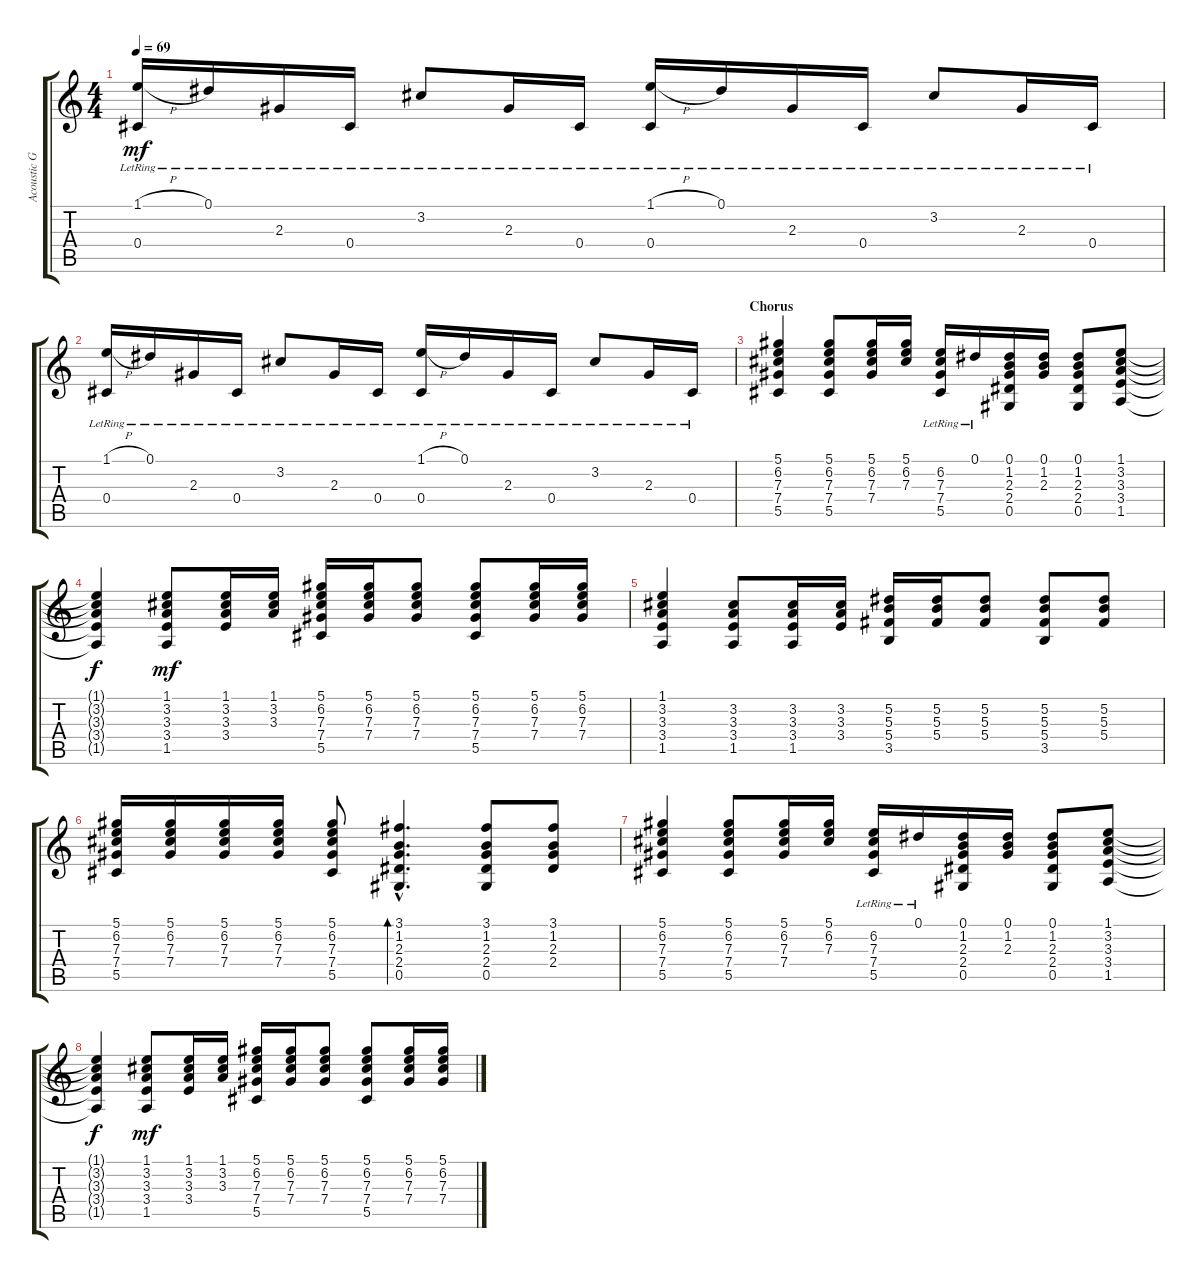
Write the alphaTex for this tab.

\track ("Acoustic Guitar I" "Acoustic G") {instrument acousticguitarsteel}
\staff {score tabs}
\tuning (Eb4 Bb3 Gb3 Db3 Ab2 Eb2) {hide}
\ts (4 4)
\tempo 69
\clef g2
\ks c
(1.1{h} 0.4{lr}).16{dy mf} 0.1{lr}.16 2.3{lr}.16 0.4{lr}.16 3.2{lr}.8 2.3{lr}.16 0.4{lr}.16 (1.1{h} 0.4{lr}).16 0.1{lr}.16 2.3{lr}.16 0.4{lr}.16 3.2{lr}.8 2.3{lr}.16 0.4{lr}.16 |
(1.1{h} 0.4{lr}).16 0.1{lr}.16 2.3{lr}.16 0.4{lr}.16 3.2{lr}.8 2.3{lr}.16 0.4{lr}.16 (1.1{h} 0.4{lr}).16 0.1{lr}.16 2.3{lr}.16 0.4{lr}.16 3.2{lr}.8 2.3{lr}.16 0.4{lr}.16 |
\section ("" "Chorus")
(5.1 6.2 7.3 7.4 5.5).4 (5.1 6.2 7.3 7.4 5.5).8 (5.1 6.2 7.3 7.4).16 (5.1 6.2 7.3).16 (6.2{lr} 7.3{lr} 7.4{lr} 5.5{lr}).16 0.1{lr}.16 (0.1 1.2 2.3 2.4 0.5).16 (0.1 1.2 2.3).16 (0.1 1.2 2.3 2.4 0.5).8 (1.1 3.2 3.3 3.4 1.5).8 |
(1.1{t} 3.2{t} 3.3{t} 3.4{t} 1.5{t}).4{dy f} (1.1 3.2 3.3 3.4 1.5).8{dy mf} (1.1 3.2 3.3 3.4).16 (1.1 3.2 3.3).16 (5.1 6.2 7.3 7.4 5.5).16 (5.1 6.2 7.3 7.4).16 (5.1 6.2 7.3 7.4).8 (5.1 6.2 7.3 7.4 5.5).8 (5.1 6.2 7.3 7.4).16 (5.1 6.2 7.3 7.4).16 |
(1.1 3.2 3.3 3.4 1.5).4 (3.2 3.3 3.4 1.5).8 (3.2 3.3 3.4 1.5).16 (3.2 3.3 3.4).16 (5.2 5.3 5.4 3.5).16 (5.2 5.3 5.4).16 (5.2 5.3 5.4).8 (5.2 5.3 5.4 3.5).8 (5.2 5.3 5.4).8 |
(5.1 6.2 7.3 7.4 5.5).16 (5.1 6.2 7.3 7.4).16 (5.1 6.2 7.3 7.4).16 (5.1 6.2 7.3 7.4).16 (5.1 6.2 7.3 7.4 5.5).8 (3.1{hac} 1.2{hac} 2.3{hac} 2.4{hac} 0.5{hac}).4{d bd 120} (3.1 1.2 2.3 2.4 0.5).8 (3.1 1.2 2.3 2.4).8 |
(5.1 6.2 7.3 7.4 5.5).4 (5.1 6.2 7.3 7.4 5.5).8 (5.1 6.2 7.3 7.4).16 (5.1 6.2 7.3).16 (6.2{lr} 7.3{lr} 7.4{lr} 5.5{lr}).16 0.1{lr}.16 (0.1 1.2 2.3 2.4 0.5).16 (0.1 1.2 2.3).16 (0.1 1.2 2.3 2.4 0.5).8 (1.1 3.2 3.3 3.4 1.5).8 |
(1.1{t} 3.2{t} 3.3{t} 3.4{t} 1.5{t}).4{dy f} (1.1 3.2 3.3 3.4 1.5).8{dy mf} (1.1 3.2 3.3 3.4).16 (1.1 3.2 3.3).16 (5.1 6.2 7.3 7.4 5.5).16 (5.1 6.2 7.3 7.4).16 (5.1 6.2 7.3 7.4).8 (5.1 6.2 7.3 7.4 5.5).8 (5.1 6.2 7.3 7.4).16 (5.1 6.2 7.3 7.4).16
